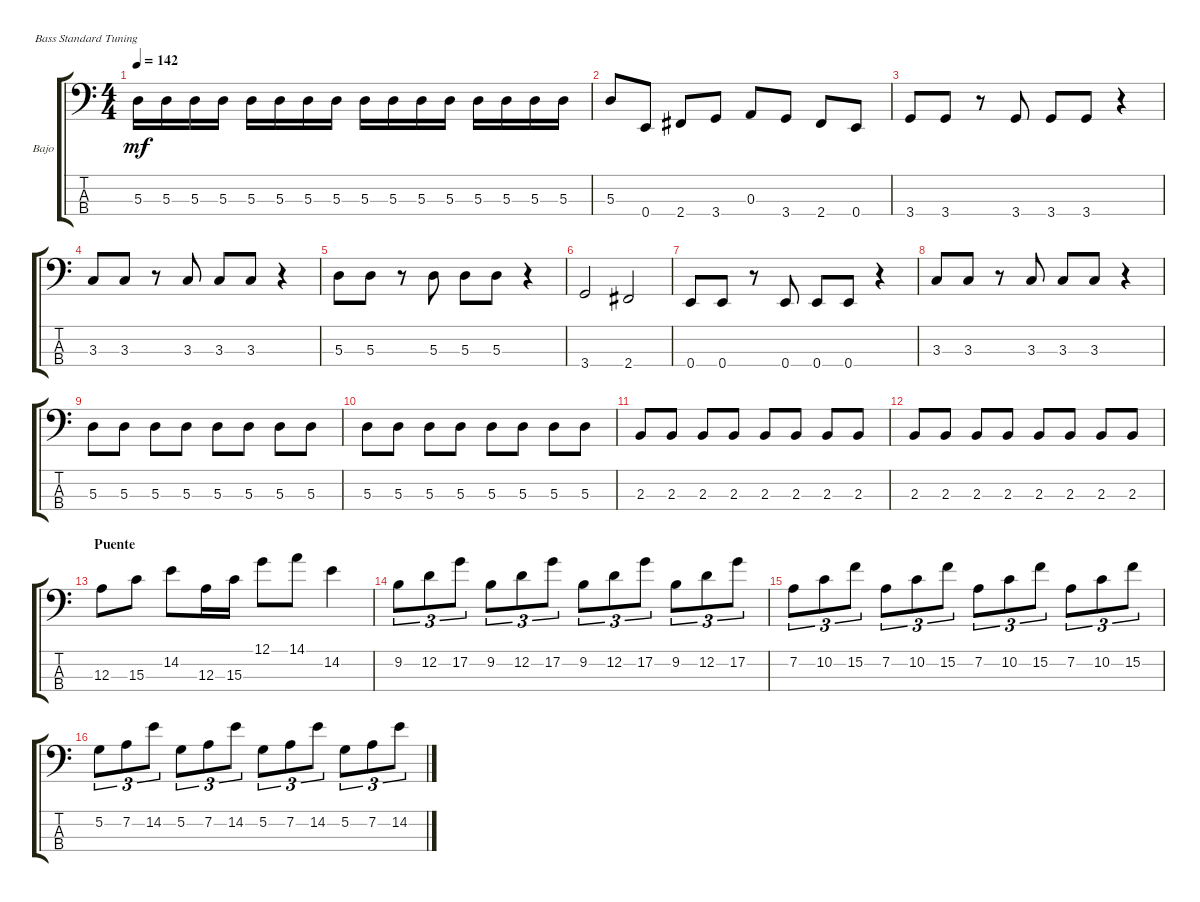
\bracketExtendMode groupsimilarinstruments
\firstSystemTrackNameOrientation horizontal
\otherSystemsTrackNameOrientation horizontal
\track ("Bajo" "Bajo") {instrument electricbassfinger}
\staff {score tabs}
\tuning (G2 D2 A1 E1)
\ts (4 4)
\tempo 142
\clef f4
\ks c
5.3.16{dy mf} 5.3.16 5.3.16 5.3.16 5.3.16 5.3.16 5.3.16 5.3.16 5.3.16 5.3.16 5.3.16 5.3.16 5.3.16 5.3.16 5.3.16 5.3.16 |
5.3.8 0.4.8 2.4.8 3.4.8 0.3.8 3.4.8 2.4.8 0.4.8 |
3.4.8 3.4.8 r.8 3.4.8 3.4.8 3.4.8 r.4 |
3.3.8 3.3.8 r.8 3.3.8 3.3.8 3.3.8 r.4 |
5.3.8 5.3.8 r.8 5.3.8 5.3.8 5.3.8 r.4 |
3.4.2 2.4.2 |
0.4.8 0.4.8 r.8 0.4.8 0.4.8 0.4.8 r.4 |
3.3.8 3.3.8 r.8 3.3.8 3.3.8 3.3.8 r.4 |
5.3.8 5.3.8 5.3.8 5.3.8 5.3.8 5.3.8 5.3.8 5.3.8 |
5.3.8 5.3.8 5.3.8 5.3.8 5.3.8 5.3.8 5.3.8 5.3.8 |
2.3.8 2.3.8 2.3.8 2.3.8 2.3.8 2.3.8 2.3.8 2.3.8 |
2.3.8 2.3.8 2.3.8 2.3.8 2.3.8 2.3.8 2.3.8 2.3.8 |
\section ("" "Puente")
12.3.8 15.3.8 14.2.8 12.3.16 15.3.16 12.1.8 14.1.8 14.2.4 |
9.2.8{tu (3 2)} 12.2.8{tu (3 2)} 17.2.8{tu (3 2)} 9.2.8{tu (3 2)} 12.2.8{tu (3 2)} 17.2.8{tu (3 2)} 9.2.8{tu (3 2)} 12.2.8{tu (3 2)} 17.2.8{tu (3 2)} 9.2.8{tu (3 2)} 12.2.8{tu (3 2)} 17.2.8{tu (3 2)} |
7.2.8{tu (3 2)} 10.2.8{tu (3 2)} 15.2.8{tu (3 2)} 7.2.8{tu (3 2)} 10.2.8{tu (3 2)} 15.2.8{tu (3 2)} 7.2.8{tu (3 2)} 10.2.8{tu (3 2)} 15.2.8{tu (3 2)} 7.2.8{tu (3 2)} 10.2.8{tu (3 2)} 15.2.8{tu (3 2)} |
5.2.8{tu (3 2)} 7.2.8{tu (3 2)} 14.2.8{tu (3 2)} 5.2.8{tu (3 2)} 7.2.8{tu (3 2)} 14.2.8{tu (3 2)} 5.2.8{tu (3 2)} 7.2.8{tu (3 2)} 14.2.8{tu (3 2)} 5.2.8{tu (3 2)} 7.2.8{tu (3 2)} 14.2.8{tu (3 2)}
